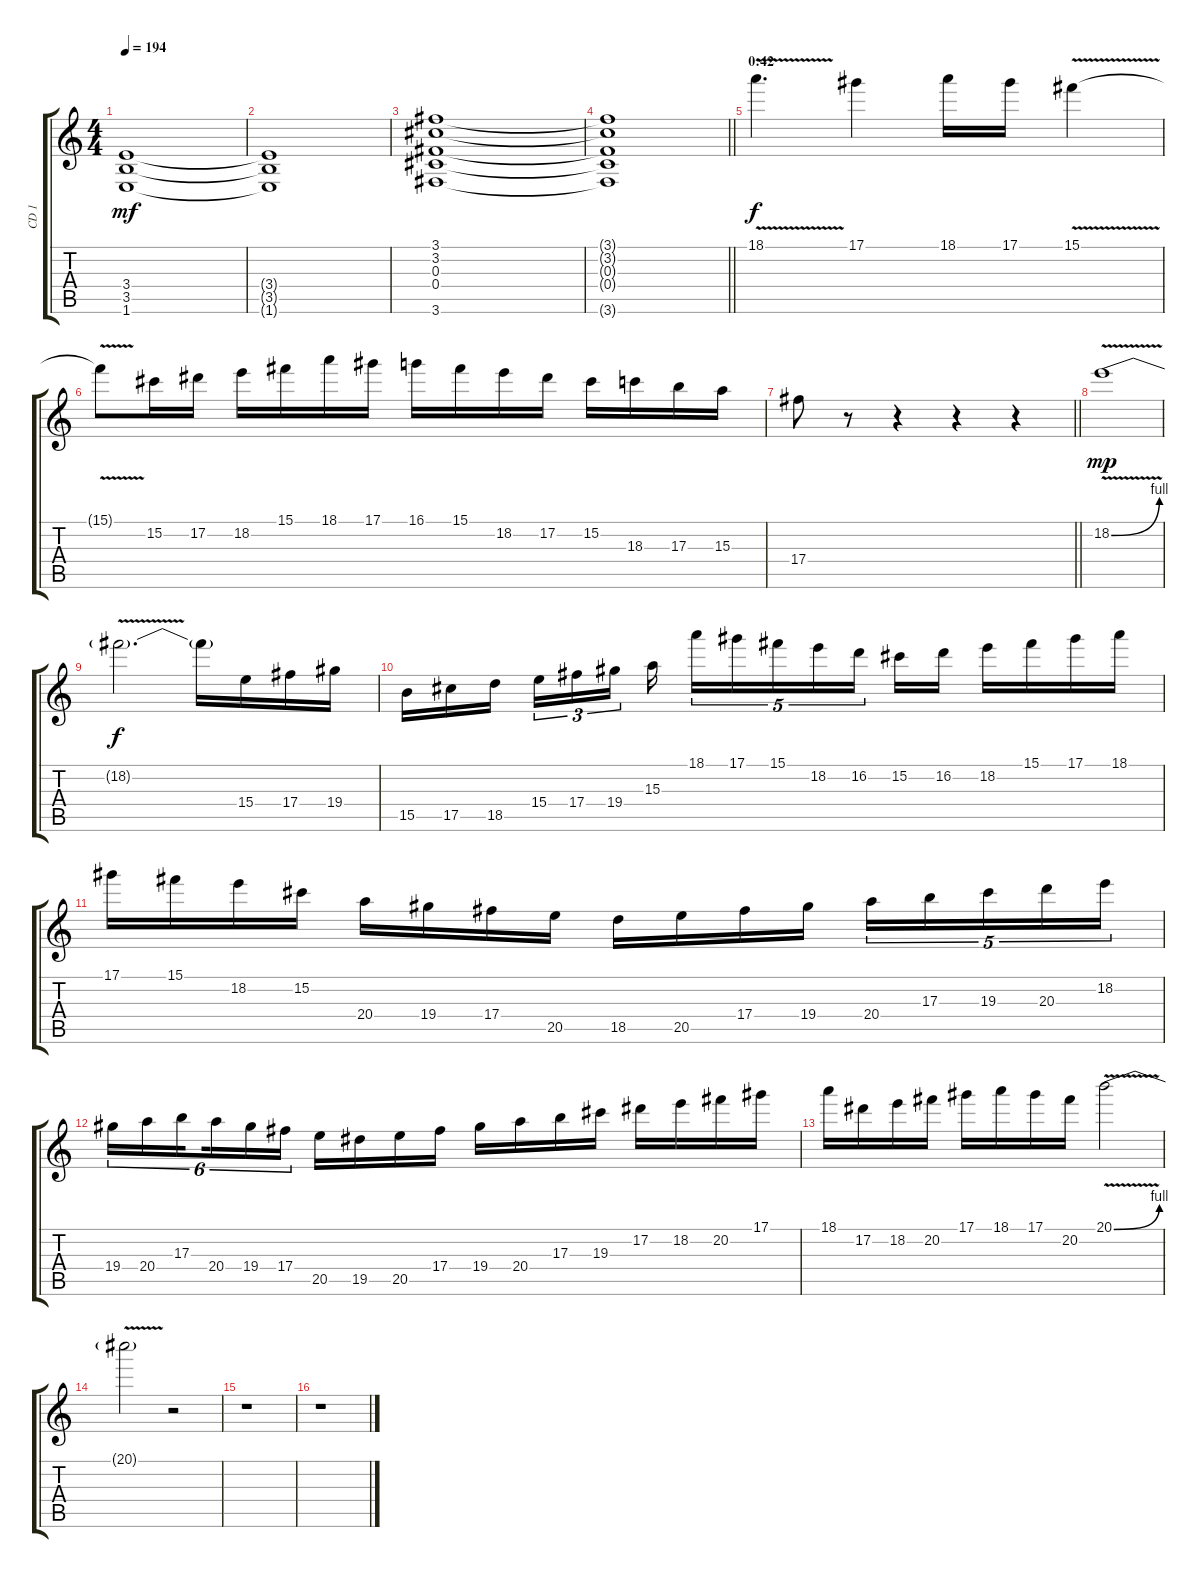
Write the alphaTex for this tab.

\track ("CD 1" "CD 1") {instrument overdrivenguitar}
\staff {score tabs}
\tuning (Eb4 Bb3 Gb3 Db3 Ab2 Eb2) {hide}
\ts (4 4)
\tempo 194
\clef g2
\ks c
(3.4 3.5 1.6).1{dy mf} |
(3.4{t} 3.5{t} 1.6{t}).1 |
(3.1 3.2 0.3 0.4 3.6).1 |
\barLineRight lightlight
(3.1{t} 3.2{t} 0.3{t} 0.4{t} 3.6{t}).1 |
\section ("" "0:42")
18.1{v}.4{d dy f} 17.1.4 18.1.16 17.1.16 15.1{v}.4 |
15.1{t}.8 15.2.16 17.2.16 18.2.16 15.1.16 18.1.16 17.1.16 16.1.16 15.1.16 18.2.16 17.2.16 15.2.16 18.3.16 17.3.16 15.3.16 |
\barLineRight lightlight
17.4.8 r.8 r.4 r.4 r.4 |
18.2{be (bend 0 0 60 4) v}.1{dy mp} |
18.2{t}.2{d dy f} 18.2{t}.16 15.4.16 17.4.16 19.4.16 |
15.5.16 17.5.16 18.5.16{beam splitsecondary} 15.4.16{tu (3 2)} 17.4.16{tu (3 2)} 19.4.16{tu (3 2) beam splitsecondary} 15.3.16{beam splitsecondary} 18.1.16{tu (5 4)} 17.1.16{tu (5 4)} 15.1.16{tu (5 4)} 18.2.16{tu (5 4)} 16.2.16{tu (5 4) beam splitsecondary} 15.2.16 16.2.16 18.2.16 15.1.16 17.1.16 18.1.16 |
17.1.16 15.1.16 18.2.16 15.2.16 20.4.16 19.4.16 17.4.16 20.5.16 18.5.16 20.5.16 17.4.16 19.4.16 20.4.16{tu (5 4)} 17.3.16{tu (5 4)} 19.3.16{tu (5 4)} 20.3.16{tu (5 4)} 18.2.16{tu (5 4)} |
19.4.16{tu (6 4)} 20.4.16{tu (6 4)} 17.3.16{tu (6 4) beam splitsecondary} 20.4.16{tu (6 4)} 19.4.16{tu (6 4)} 17.4.16{tu (6 4)} 20.5.16 19.5.16 20.5.16 17.4.16 19.4.16 20.4.16 17.3.16 19.3.16 17.2.16 18.2.16 20.2.16 17.1.16 |
18.1.16 17.2.16 18.2.16 20.2.16 17.1.16 18.1.16 17.1.16 20.2.16 20.1{be (bend 0 0 60 4) v}.2 |
20.1{t}.2 r.2 |
r.1 |
r.1
